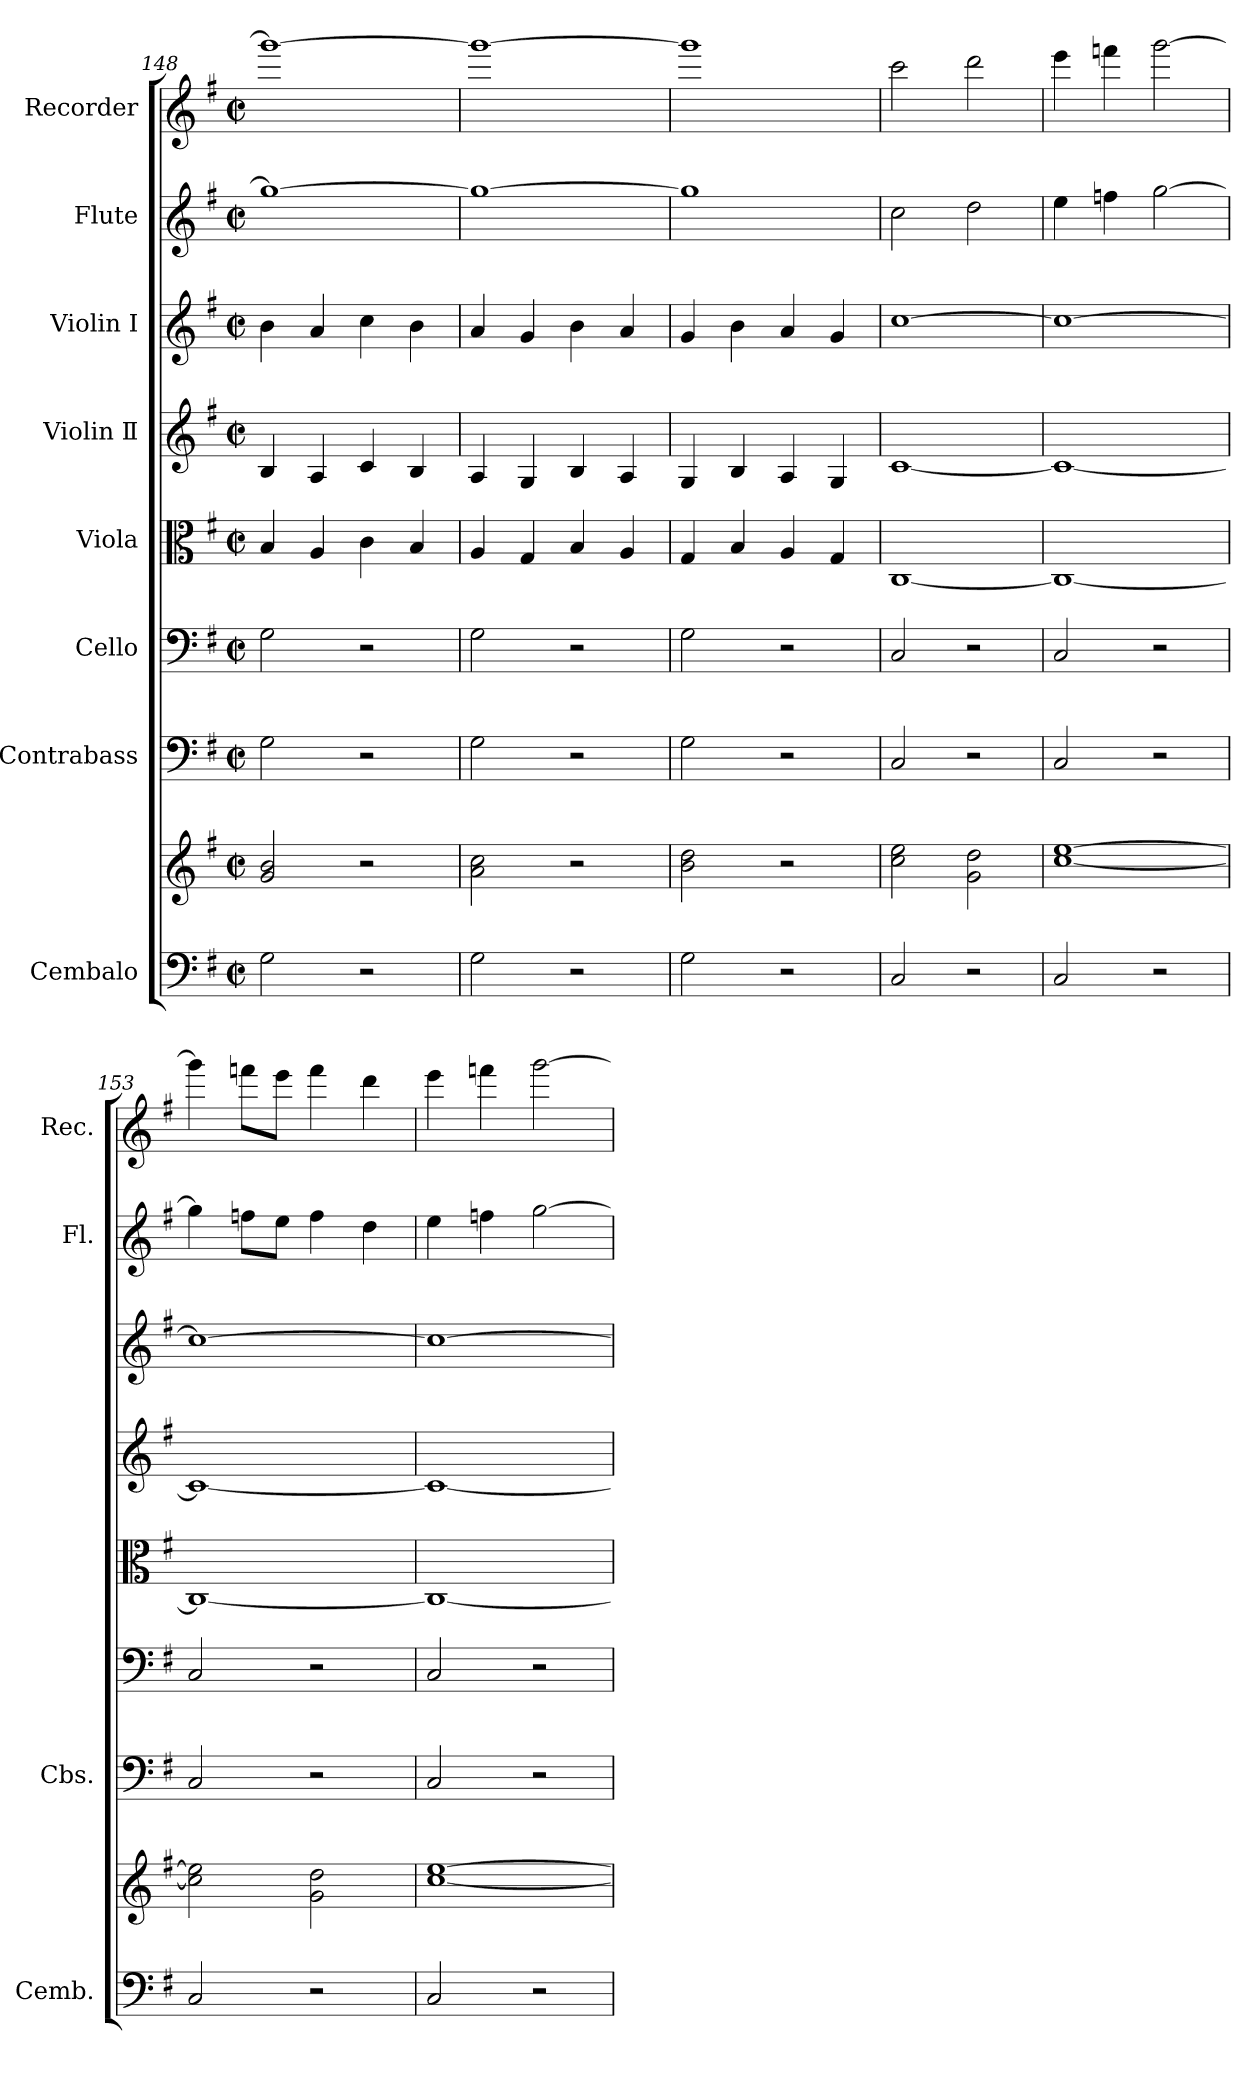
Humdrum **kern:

**kern	**kern	**kern	**kern	**kern	**kern	**kern	**kern	**kern
*part8	*part8	*part7	*part6	*part5	*part4	*part3	*part2	*part1
*staff9	*staff8	*staff7	*staff6	*staff5	*staff4	*staff3	*staff2	*staff1
*I"Cembalo	*	*I"Contrabass	*I"Cello	*I"Viola	*I"Violin Ⅱ	*I"Violin Ⅰ	*I"Flute	*I"Recorder
*I'Cemb.	*	*I'Cbs.	*	*	*	*	*I'Fl.	*I'Rec.
*clefF4	*clefG2	*clefF4	*clefF4	*clefC3	*clefG2	*clefG2	*clefG2	*clefG2
*	*	*ITrd7c12	*	*	*	*	*	*
*k[f#]	*k[f#]	*k[f#]	*k[f#]	*k[f#]	*k[f#]	*k[f#]	*k[f#]	*k[f#]
*M2/2	*M2/2	*M2/2	*M2/2	*M2/2	*M2/2	*M2/2	*M2/2	*M2/2
*met(c|)	*met(c|)	*met(c|)	*met(c|)	*met(c|)	*met(c|)	*met(c|)	*met(c|)	*met(c|)
=148	=148	=148	=148	=148	=148	=148	=148	=148
2G\	2g/ 2b/	2GG\	2G\	4B/	4B/	4b\	1gg_	1ggg_
.	.	.	.	4A/	4A/	4a/	.	.
2r	2r	2r	2r	4c\	4c/	4cc\	.	.
.	.	.	.	4B/	4B/	4b\	.	.
!!LO:LB:g=z
=149	=149	=149	=149	=149	=149	=149	=149	=149
2G\	2a\ 2cc\	2GG\	2G\	4A/	4A/	4a/	1gg_	1ggg_
.	.	.	.	4G/	4G/	4g/	.	.
2r	2r	2r	2r	4B/	4B/	4b\	.	.
.	.	.	.	4A/	4A/	4a/	.	.
=150	=150	=150	=150	=150	=150	=150	=150	=150
2G\	2b\ 2dd\	2GG\	2G\	4G/	4G/	4g/	1gg]	1ggg]
.	.	.	.	4B/	4B/	4b\	.	.
2r	2r	2r	2r	4A/	4A/	4a/	.	.
.	.	.	.	4G/	4G/	4g/	.	.
=151	=151	=151	=151	=151	=151	=151	=151	=151
2C/	2cc\ 2ee\	2CC/	2C/	[1C	[1c	[1cc	2cc\	2ccc\
2r	2g\ 2dd\	2r	2r	.	.	.	2dd\	2ddd\
=152	=152	=152	=152	=152	=152	=152	=152	=152
2C/	[1cc [1ee	2CC/	2C/	1C_	1c_	1cc_	4ee\	4eee\
.	.	.	.	.	.	.	4ffn\	4fffn\
2r	.	2r	2r	.	.	.	[2gg\	[2ggg\
=153	=153	=153	=153	=153	=153	=153	=153	=153
2C/	2cc\] 2ee\]	2CC/	2C/	1C_	1c_	1cc_	4gg\]	4ggg\]
.	.	.	.	.	.	.	8ffn\L	8fffn\L
.	.	.	.	.	.	.	8ee\J	8eee\J
2r	2g\ 2dd\	2r	2r	.	.	.	4ff\	4fff\
.	.	.	.	.	.	.	4dd\	4ddd\
=154	=154	=154	=154	=154	=154	=154	=154	=154
2C/	[1cc [1ee	2CC/	2C/	1C_	1c_	1cc_	4ee\	4eee\
.	.	.	.	.	.	.	4ffn\	4fffn\
2r	.	2r	2r	.	.	.	[2gg\	[2ggg\
=	=	=	=	=	=	=	=	=
*-	*-	*-	*-	*-	*-	*-	*-	*-
